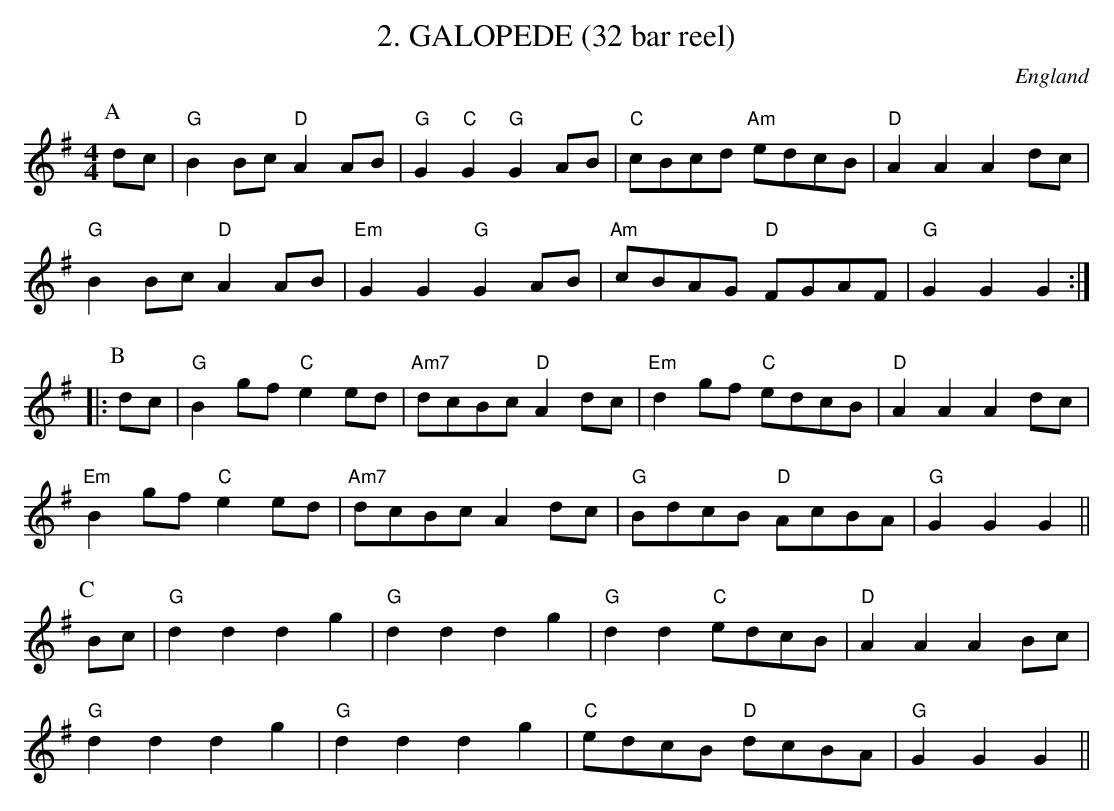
X:1
E:newpage
T:2. GALOPEDE (32 bar reel)
O:England
M:4/4
K:G
P:A
dc|\
"G"B2Bc "D"A2AB|"G"G2"C"G2 "G"G2AB|"C"cBcd "Am"edcB|"D"A2A2 A2dc|*
"G"B2Bc "D"A2AB|"Em"G2G2 "G"G2AB|"Am"cBAG "D"FGAF|"G"G2G2 G2::*
P:B
dc|\
"G"B2gf "C"e2ed|"Am7"dcBc "D"A2dc|"Em"d2gf "C"edcB|"D"A2A2 A2dc|*
"Em"B2gf "C"e2ed|"Am7"dcBc A2dc|"G"BdcB "D"AcBA|"G"G2G2 G2||*
P:C
Bc|\
"G"d2d2 d2g2|"G"d2d2 d2g2|"G"d2d2 "C"edcB|"D"A2A2 A2Bc|*
"G"d2d2 d2g2|"G"d2d2 d2g2|"C"edcB "D"dcBA|"G"G2G2 G2 ||*
